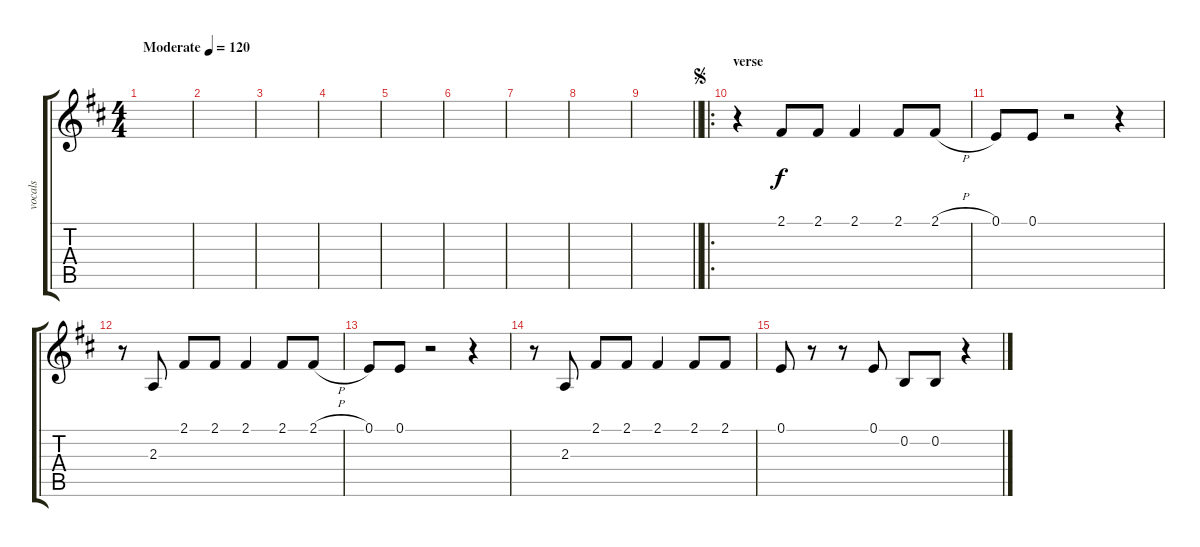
\track ("vocals" "vocals") {instrument lead2sawtooth}
\staff {score tabs}
\tuning (E4 B3 G3 D3 A2 E2) {hide}
\ts (4 4)
\tempo (120 "Moderate")
\clef g2
\ks d
|
|
|
|
|
|
|
|
\barLineRight lightlight
|
\ro
\section ("" "verse")
\jump segno
r.4 2.1.8 2.1.8 2.1.4 2.1.8 2.1{h}.8 |
0.1.8 0.1.8 r.2 r.4 |
r.8 2.3.8 2.1.8 2.1.8 2.1.4 2.1.8 2.1{h}.8 |
0.1.8 0.1.8 r.2 r.4 |
r.8 2.3.8 2.1.8 2.1.8 2.1.4 2.1.8 2.1.8 |
0.1.8 r.8 r.8 0.1.8 0.2.8 0.2.8 r.4
